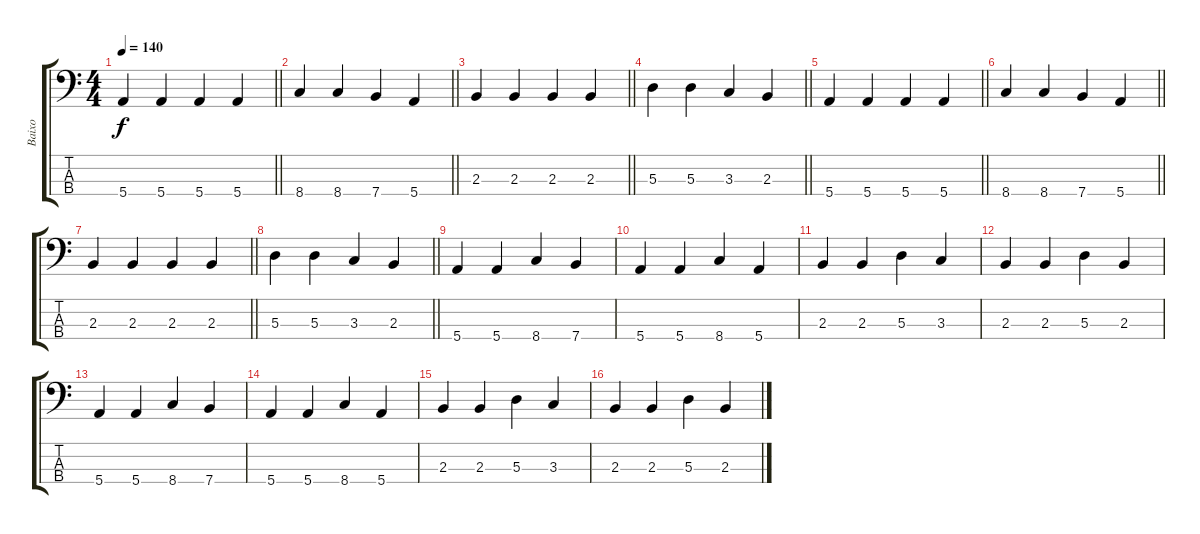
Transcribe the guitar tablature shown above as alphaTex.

\track ("Baixo" "Baixo") {instrument electricbassfinger}
\staff {score tabs}
\tuning (G2 D2 A1 E1) {hide}
\ts (4 4)
\tempo 140
\clef f4
\barLineRight lightlight
\ks c
5.4.4{dy f} 5.4.4 5.4.4 5.4.4 |
\barLineRight lightlight
8.4.4 8.4.4 7.4.4 5.4.4 |
\barLineRight lightlight
2.3.4 2.3.4 2.3.4 2.3.4 |
\barLineRight lightlight
5.3.4 5.3.4 3.3.4 2.3.4 |
\barLineRight lightlight
5.4.4 5.4.4 5.4.4 5.4.4 |
\barLineRight lightlight
8.4.4 8.4.4 7.4.4 5.4.4 |
\barLineRight lightlight
2.3.4 2.3.4 2.3.4 2.3.4 |
\barLineRight lightlight
5.3.4 5.3.4 3.3.4 2.3.4 |
5.4.4 5.4.4 8.4.4 7.4.4 |
5.4.4 5.4.4 8.4.4 5.4.4 |
2.3.4 2.3.4 5.3.4 3.3.4 |
2.3.4 2.3.4 5.3.4 2.3.4 |
5.4.4 5.4.4 8.4.4 7.4.4 |
5.4.4 5.4.4 8.4.4 5.4.4 |
2.3.4 2.3.4 5.3.4 3.3.4 |
2.3.4 2.3.4 5.3.4 2.3.4
